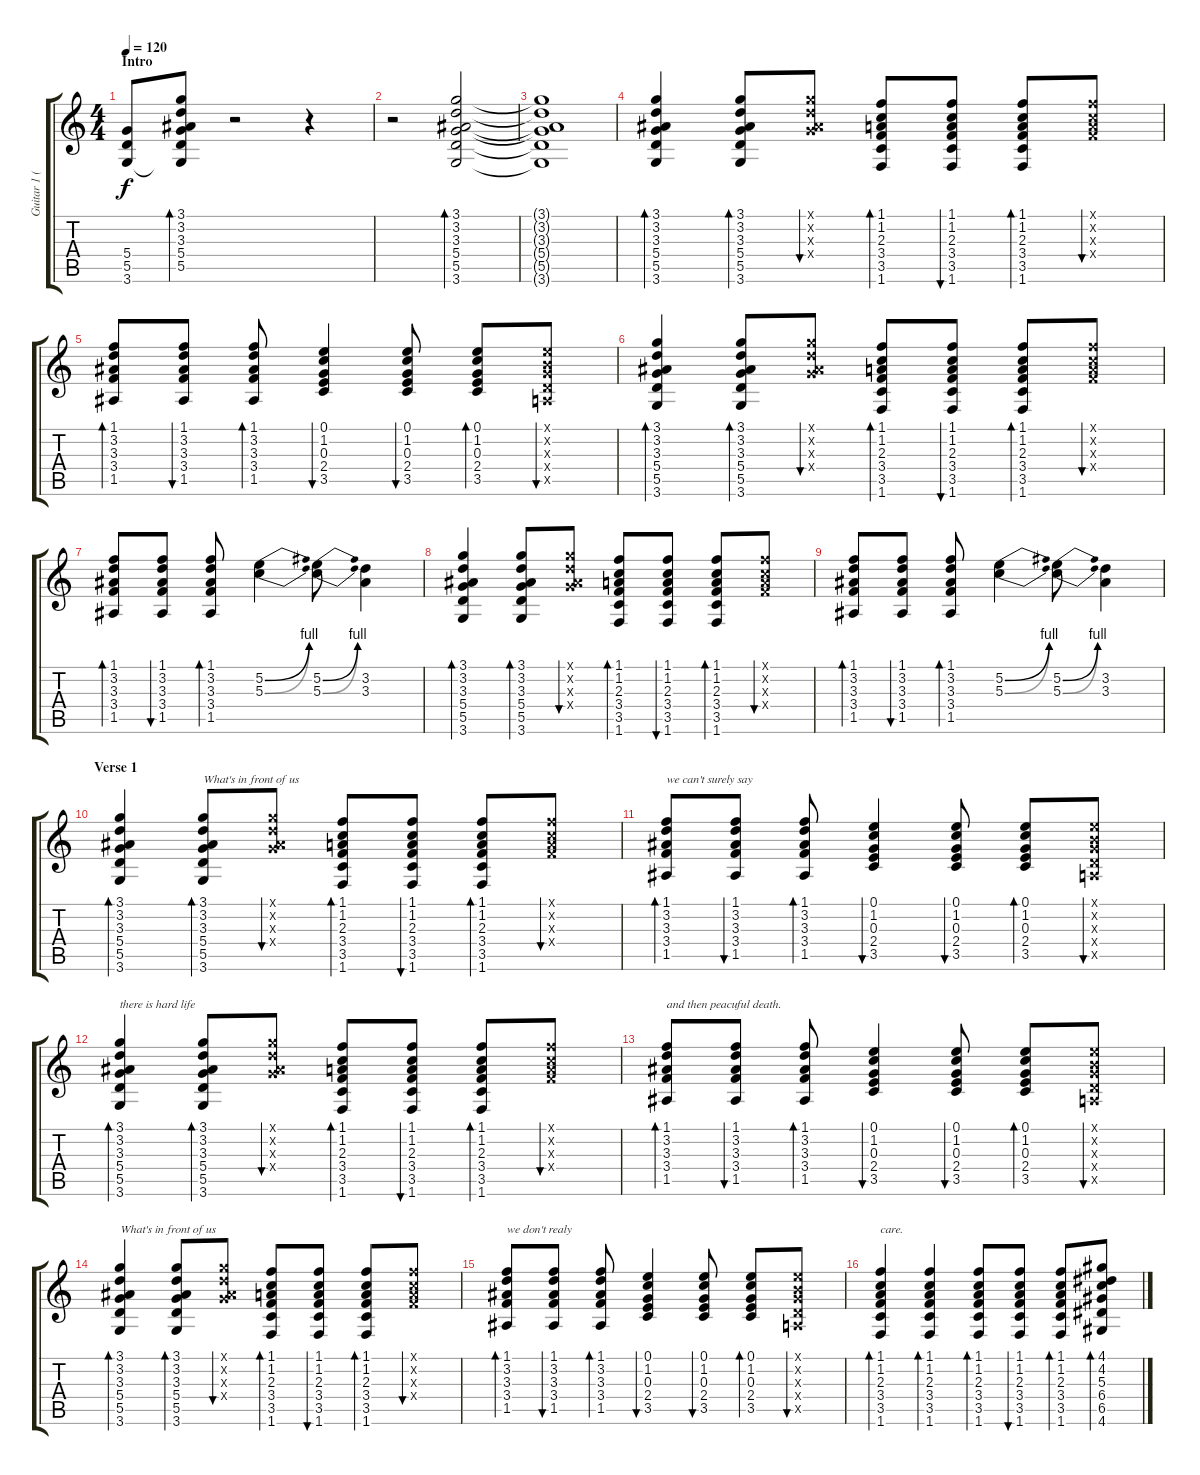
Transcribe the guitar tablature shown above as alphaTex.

\track ("Guitar 1 (Plagy)" "Guitar 1 (") {instrument acousticguitarnylon}
\staff {score tabs}
\tuning (E4 B3 G3 D3 A2 E2) {hide}
\ts (4 4)
\section ("" "Intro")
\tempo 120
\clef g2
\ks c
(5.4 5.5 3.6).8{dy f instrument acousticguitarnylon} (3.1 3.2 3.3 5.4 5.5 3.6{t}).8{bd 30} r.2 r.4 |
r.2 (3.1 3.2 3.3 5.4 5.5 3.6).2{bd 480} |
(3.1{t} 3.2{t} 3.3{t} 5.4{t} 5.5{t} 3.6{t}).1 |
(3.1 3.2 3.3 5.4 5.5 3.6).4{bd 30} (3.1 3.2 3.3 5.4 5.5 3.6).8{bd 30} (3.1{x} 3.2{x} 3.3{x} 5.4{x}).8{bu 30} (1.1 1.2 2.3 3.4 3.5 1.6).8{bd 30} (1.1 1.2 2.3 3.4 3.5 1.6).8{bu 30} (1.1 1.2 2.3 3.4 3.5 1.6).8{bd 30} (1.1{x} 1.2{x} 2.3{x} 3.4{x}).8{bu 30} |
(1.1 3.2 3.3 3.4 1.5).8{bd 30} (1.1 3.2 3.3 3.4 1.5).8{bu 30} (1.1 3.2 3.3 3.4 1.5).8{bd 30} (0.1 1.2 0.3 2.4 3.5).4{bu 30} (0.1 1.2 0.3 2.4 3.5).8{bu 30} (0.1 1.2 0.3 2.4 3.5).8{bd 30} (0.1{x} 0.2{x} 0.3{x} 0.4{x} 0.5{x}).8{bu 30} |
(3.1 3.2 3.3 5.4 5.5 3.6).4{bd 30} (3.1 3.2 3.3 5.4 5.5 3.6).8{bd 30} (3.1{x} 3.2{x} 3.3{x} 5.4{x}).8{bu 30} (1.1 1.2 2.3 3.4 3.5 1.6).8{bd 30} (1.1 1.2 2.3 3.4 3.5 1.6).8{bu 30} (1.1 1.2 2.3 3.4 3.5 1.6).8{bd 30} (1.1{x} 1.2{x} 2.3{x} 3.4{x}).8{bu 30} |
(1.1 3.2 3.3 3.4 1.5).8{bd 30} (1.1 3.2 3.3 3.4 1.5).8{bu 30} (1.1 3.2 3.3 3.4 1.5).8{bd 30} (5.2{be (bend 0 0 60 4)} 5.3{be (bend 0 0 60 4)}).4 (5.2{be (bend 0 0 60 4)} 5.3{be (bend 0 0 60 4)}).8 (3.2 3.3).4 |
(3.1 3.2 3.3 5.4 5.5 3.6).4{bd 30} (3.1 3.2 3.3 5.4 5.5 3.6).8{bd 30} (3.1{x} 3.2{x} 3.3{x} 5.4{x}).8{bu 30} (1.1 1.2 2.3 3.4 3.5 1.6).8{bd 30} (1.1 1.2 2.3 3.4 3.5 1.6).8{bu 30} (1.1 1.2 2.3 3.4 3.5 1.6).8{bd 30} (1.1{x} 1.2{x} 2.3{x} 3.4{x}).8{bu 30} |
(1.1 3.2 3.3 3.4 1.5).8{bd 30} (1.1 3.2 3.3 3.4 1.5).8{bu 30} (1.1 3.2 3.3 3.4 1.5).8{bd 30} (5.2{be (bend 0 0 60 4)} 5.3{be (bend 0 0 60 4)}).4 (5.2{be (bend 0 0 60 4)} 5.3{be (bend 0 0 60 4)}).8 (3.2 3.3).4 |
\section ("" "Verse 1")
(3.1 3.2 3.3 5.4 5.5 3.6).4{bd 30} (3.1 3.2 3.3 5.4 5.5 3.6).8{bd 30 txt "What's in front of us"} (3.1{x} 3.2{x} 3.3{x} 5.4{x}).8{bu 30} (1.1 1.2 2.3 3.4 3.5 1.6).8{bd 30} (1.1 1.2 2.3 3.4 3.5 1.6).8{bu 30} (1.1 1.2 2.3 3.4 3.5 1.6).8{bd 30} (1.1{x} 1.2{x} 2.3{x} 3.4{x}).8{bu 30} |
(1.1 3.2 3.3 3.4 1.5).8{bd 30 txt "we can't surely say"} (1.1 3.2 3.3 3.4 1.5).8{bu 30} (1.1 3.2 3.3 3.4 1.5).8{bd 30} (0.1 1.2 0.3 2.4 3.5).4{bu 30} (0.1 1.2 0.3 2.4 3.5).8{bu 30} (0.1 1.2 0.3 2.4 3.5).8{bd 30} (0.1{x} 0.2{x} 0.3{x} 0.4{x} 0.5{x}).8{bu 30} |
(3.1 3.2 3.3 5.4 5.5 3.6).4{bd 30 txt "there is hard life"} (3.1 3.2 3.3 5.4 5.5 3.6).8{bd 30} (3.1{x} 3.2{x} 3.3{x} 5.4{x}).8{bu 30} (1.1 1.2 2.3 3.4 3.5 1.6).8{bd 30} (1.1 1.2 2.3 3.4 3.5 1.6).8{bu 30} (1.1 1.2 2.3 3.4 3.5 1.6).8{bd 30} (1.1{x} 1.2{x} 2.3{x} 3.4{x}).8{bu 30} |
(1.1 3.2 3.3 3.4 1.5).8{bd 30 txt "and then peacuful death."} (1.1 3.2 3.3 3.4 1.5).8{bu 30} (1.1 3.2 3.3 3.4 1.5).8{bd 30} (0.1 1.2 0.3 2.4 3.5).4{bu 30} (0.1 1.2 0.3 2.4 3.5).8{bu 30} (0.1 1.2 0.3 2.4 3.5).8{bd 30} (0.1{x} 0.2{x} 0.3{x} 0.4{x} 0.5{x}).8{bu 30} |
(3.1 3.2 3.3 5.4 5.5 3.6).4{bd 30 txt "What's in front of us"} (3.1 3.2 3.3 5.4 5.5 3.6).8{bd 30} (3.1{x} 3.2{x} 3.3{x} 5.4{x}).8{bu 30} (1.1 1.2 2.3 3.4 3.5 1.6).8{bd 30} (1.1 1.2 2.3 3.4 3.5 1.6).8{bu 30} (1.1 1.2 2.3 3.4 3.5 1.6).8{bd 30} (1.1{x} 1.2{x} 2.3{x} 3.4{x}).8{bu 30} |
(1.1 3.2 3.3 3.4 1.5).8{bd 30 txt "we don't realy"} (1.1 3.2 3.3 3.4 1.5).8{bu 30} (1.1 3.2 3.3 3.4 1.5).8{bd 30} (0.1 1.2 0.3 2.4 3.5).4{bu 30} (0.1 1.2 0.3 2.4 3.5).8{bu 30} (0.1 1.2 0.3 2.4 3.5).8{bd 30} (0.1{x} 0.2{x} 0.3{x} 0.4{x} 0.5{x}).8{bu 30} |
(1.1 1.2 2.3 3.4 3.5 1.6).4{bd 30 txt "care."} (1.1 1.2 2.3 3.4 3.5 1.6).4{bd 30} (1.1 1.2 2.3 3.4 3.5 1.6).8{bd 30} (1.1 1.2 2.3 3.4 3.5 1.6).8{bu 30} (1.1 1.2 2.3 3.4 3.5 1.6).8{bd 30} (4.1 4.2 5.3 6.4 6.5 4.6).8{bd 30}
